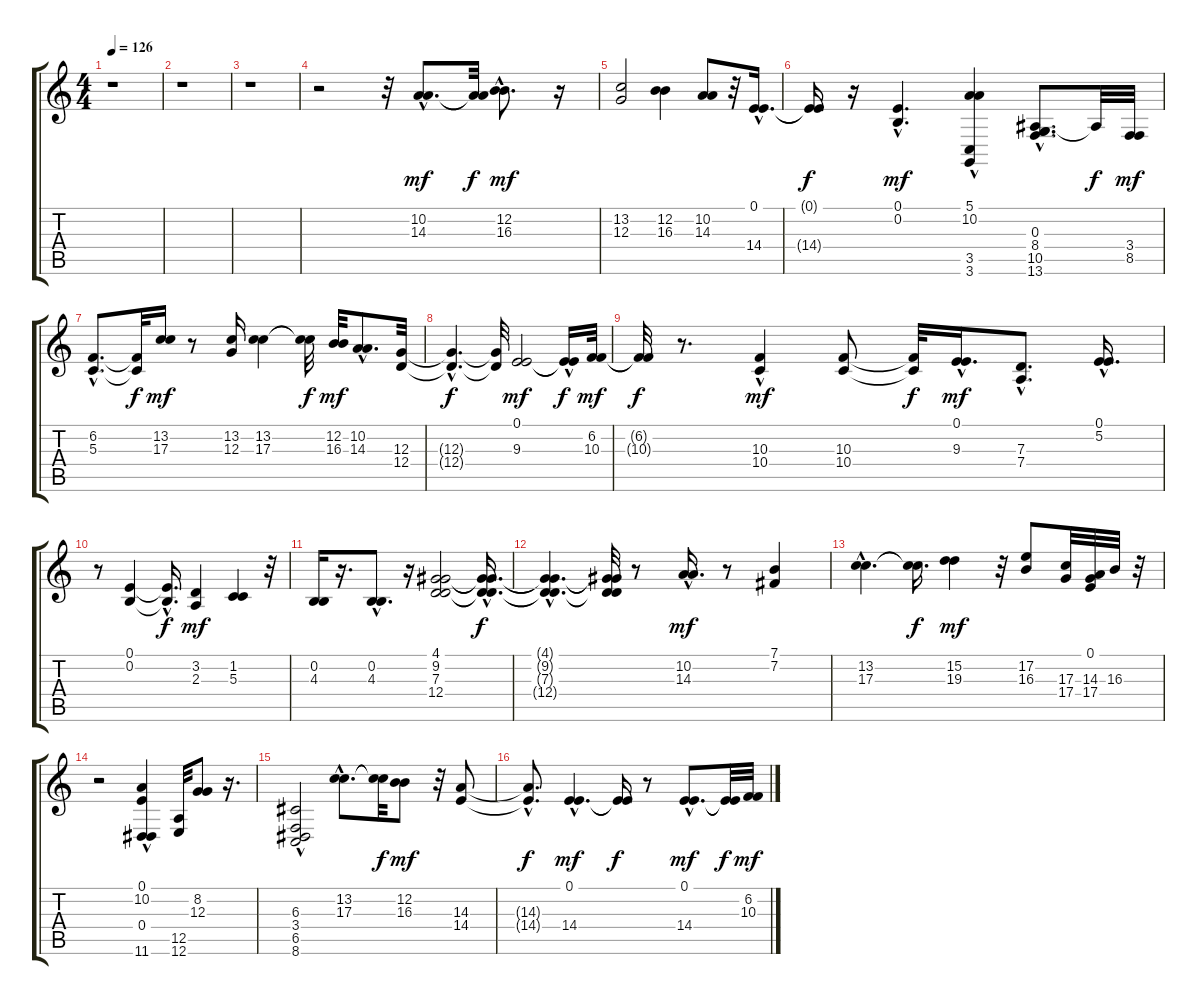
\track "" {instrument tenorsax}
\staff {score tabs}
\tuning (E4 B3 G3 D3 A2 E2) {hide}
\ts (4 4)
\tempo 126
\clef g2
\ks c
r.1{dy mf instrument tenorsax} |
r.1 |
r.1 |
r.2 r.32 (10.2{hac} 14.3{hac}).8{d} (10.2{t} 14.3{t}).32{dy f} (12.2{hac} 16.3{hac}).8{d dy mf} r.16 |
(13.2 12.3).2 (12.2 16.3).4 (10.2 14.3).8 r.32 (0.1{hac} 14.4{hac}).16{d} |
(0.1{t} 14.4{t}).16{dy f} r.16 (0.1{hac} 0.2{hac}).4{d dy mf} (5.1 10.2 3.5 3.6{hac}).4 (0.3 8.4{hac} 10.5 13.6{hac}).8{d} 8.4{t}.32{dy f} (3.4 8.5).32{dy mf} |
(6.2{hac} 5.3{hac}).8{d} (6.2{t} 5.3{t}).32{dy f} (13.2 17.3).16{dy mf} r.8 (13.2 12.3).16 (13.2 17.3).4 (13.2{t} 17.3{t}).32{dy f} (12.2 16.3).32{dy mf} (10.2{hac} 14.3{hac}).8{d} (12.3 12.4).32 |
(12.3{hac t} 12.4{hac t}).4{d dy f} (12.3{t} 12.4{t}).32 (0.1 9.3).2{dy mf} (0.1{hac t} 9.3{hac t}).16{dy f} (6.2 10.3).32{dy mf} |
(6.2{t} 10.3{t}).32{dy f} r.8{d} (10.3 10.4{hac}).4{dy mf} (10.3 10.4).8 (10.3{t} 10.4{t}).32{dy f} (0.1{hac} 9.3{hac}).16{d dy mf} (7.3{hac} 7.4).8{d} (0.1{hac} 5.2{hac}).16{d} |
r.8 (0.1 0.2).4 (0.1{hac t} 0.2{hac t}).16{d dy f} (3.2 2.3).4{dy mf} (1.2 5.3).4 r.32 |
(0.2 4.3).16 r.16{d} (0.2{hac} 4.3{hac}).8{d} r.16 (4.1 9.2 7.3 12.4).2 (4.1{hac t} 9.2{hac t} 7.3{hac t} 12.4{hac t}).16{d dy f} |
(4.1{hac t} 9.2{hac t} 7.3{hac t} 12.4{hac t}).4{d} (4.1{t} 9.2{t} 7.3{t} 12.4{t}).32 r.8 (10.2{hac} 14.3{hac}).16{d dy mf} r.8 (7.1 7.2).4 |
(13.2{hac} 17.3{hac}).4{d} (13.2{t} 17.3{t}).16{d dy f} (15.2 19.3).4{dy mf} r.32 (17.2 16.3).8 (17.3 17.4).32 (0.1 14.3 17.4).32 16.3.32 r.32 |
r.2 (0.1{hac} 10.2 0.4 11.6).4 (12.5 12.6).32 (8.2 12.3).8 r.16{d} |
(6.3 3.4 6.5{hac} 8.6).2 (13.2{hac} 17.3{hac}).8{d} (13.2{t} 17.3{t}).32{dy f} (12.2 16.3).8{dy mf} r.32 (14.3 14.4).8 |
(14.3{hac t} 14.4{hac t}).8{d dy f} (0.1{hac} 14.4{hac}).4{d dy mf} (0.1{t} 14.4{t}).16{dy f} r.8 (0.1{hac} 14.4{hac}).8{d dy mf} (0.1{t} 14.4{t}).32{dy f} (6.2 10.3).32{dy mf}
